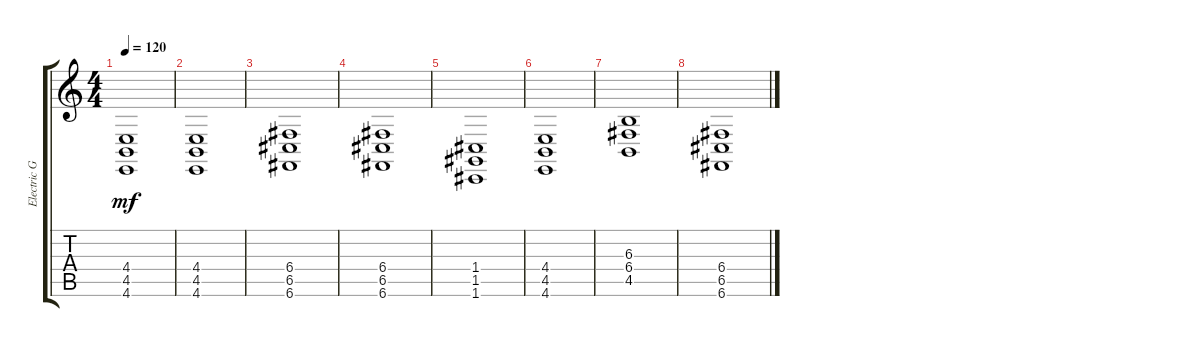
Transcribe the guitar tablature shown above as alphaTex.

\track ("Electric Guitar" "Electric G") {instrument brightacousticpiano}
\staff {score tabs}
\tuning (D4 A3 F3 C3 G2 C2) {hide}
\ts (4 4)
\tempo 120
\clef g2
\ks c
(4.4 4.5 4.6).1{dy mf} |
(4.4 4.5 4.6).1 |
(6.4 6.5 6.6).1 |
(6.4 6.5 6.6).1 |
(1.4 1.5 1.6).1 |
(4.4 4.5 4.6).1 |
(6.3 6.4 4.5).1 |
(6.4 6.5 6.6).1
